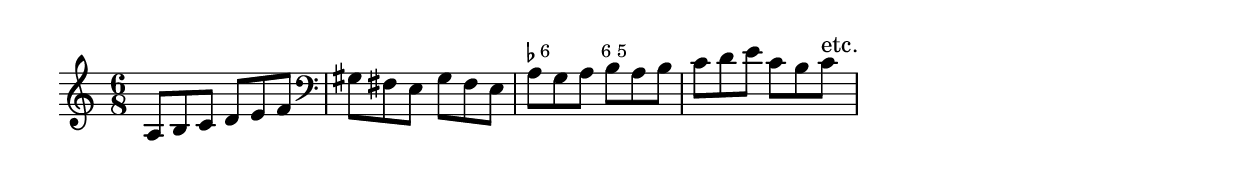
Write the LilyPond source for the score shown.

\version "2.6.3"
\include "english.ly"

melody = \relative c' {
  \clef treble
  \time 6/8
  \autoBeamOff
  a8[ b8 c8] d8[ e8 f8] | \clef bass gs,8[ fs8 e8] gs8[ fs8 e8] | a8[^\markup { \tiny { \flat 6 } } g8 a8] b8[^\markup { \center-align \tiny { 6 5 } } a8 b8] | c8[ d8 e8] c8[ b8 c8]^"etc." \bar "|"
}

\score {
  \new Staff \melody
  \midi { \tempo 4 = 100 }
  \layout {  
    indent = 0.0\cm
    \context {
      \Score
       \remove Bar_number_engraver
    }
  }
}
